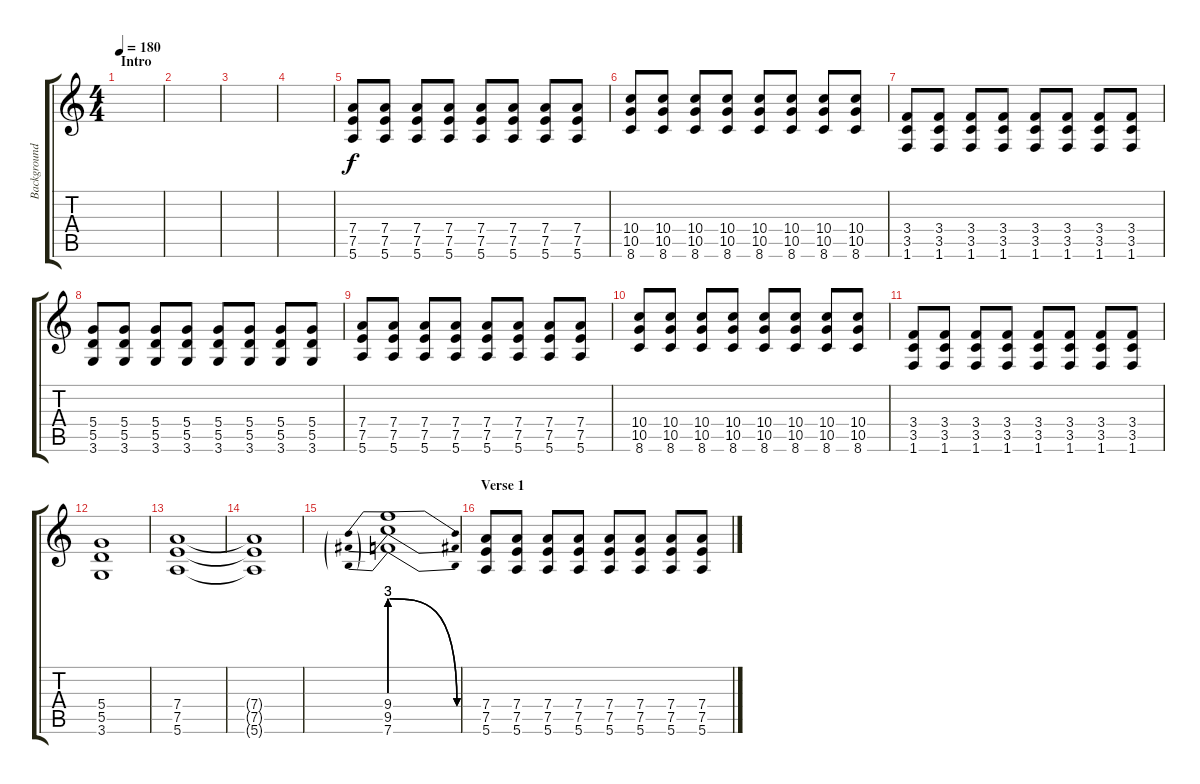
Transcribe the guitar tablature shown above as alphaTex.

\track ("Background Guitar" "Background") {instrument overdrivenguitar}
\staff {score tabs}
\tuning (E4 B3 G3 D3 A2 E2) {hide}
\ts (4 4)
\section ("" "Intro")
\tempo 180
\clef g2
\ks c
|
|
|
|
(7.4 7.5 5.6).8 (7.4 7.5 5.6).8 (7.4 7.5 5.6).8 (7.4 7.5 5.6).8 (7.4 7.5 5.6).8 (7.4 7.5 5.6).8 (7.4 7.5 5.6).8 (7.4 7.5 5.6).8 |
(10.4 10.5 8.6).8 (10.4 10.5 8.6).8 (10.4 10.5 8.6).8 (10.4 10.5 8.6).8 (10.4 10.5 8.6).8 (10.4 10.5 8.6).8 (10.4 10.5 8.6).8 (10.4 10.5 8.6).8 |
(3.4 3.5 1.6).8 (3.4 3.5 1.6).8 (3.4 3.5 1.6).8 (3.4 3.5 1.6).8 (3.4 3.5 1.6).8 (3.4 3.5 1.6).8 (3.4 3.5 1.6).8 (3.4 3.5 1.6).8 |
(5.4 5.5 3.6).8 (5.4 5.5 3.6).8 (5.4 5.5 3.6).8 (5.4 5.5 3.6).8 (5.4 5.5 3.6).8 (5.4 5.5 3.6).8 (5.4 5.5 3.6).8 (5.4 5.5 3.6).8 |
(7.4 7.5 5.6).8 (7.4 7.5 5.6).8 (7.4 7.5 5.6).8 (7.4 7.5 5.6).8 (7.4 7.5 5.6).8 (7.4 7.5 5.6).8 (7.4 7.5 5.6).8 (7.4 7.5 5.6).8 |
(10.4 10.5 8.6).8 (10.4 10.5 8.6).8 (10.4 10.5 8.6).8 (10.4 10.5 8.6).8 (10.4 10.5 8.6).8 (10.4 10.5 8.6).8 (10.4 10.5 8.6).8 (10.4 10.5 8.6).8 |
(3.4 3.5 1.6).8 (3.4 3.5 1.6).8 (3.4 3.5 1.6).8 (3.4 3.5 1.6).8 (3.4 3.5 1.6).8 (3.4 3.5 1.6).8 (3.4 3.5 1.6).8 (3.4 3.5 1.6).8 |
(5.4 5.5 3.6).1 |
(7.4 7.5 5.6).1 |
(7.4{t} 7.5{t} 5.6{t}).1 |
(9.4{be (prebendrelease 0 12 60 0)} 9.5{be (prebendrelease 0 12 60 0)} 7.6{be (prebendrelease 0 12 60 0)}).1 |
\section ("" "Verse 1")
(7.4 7.5 5.6).8 (7.4 7.5 5.6).8 (7.4 7.5 5.6).8 (7.4 7.5 5.6).8 (7.4 7.5 5.6).8 (7.4 7.5 5.6).8 (7.4 7.5 5.6).8 (7.4 7.5 5.6).8
